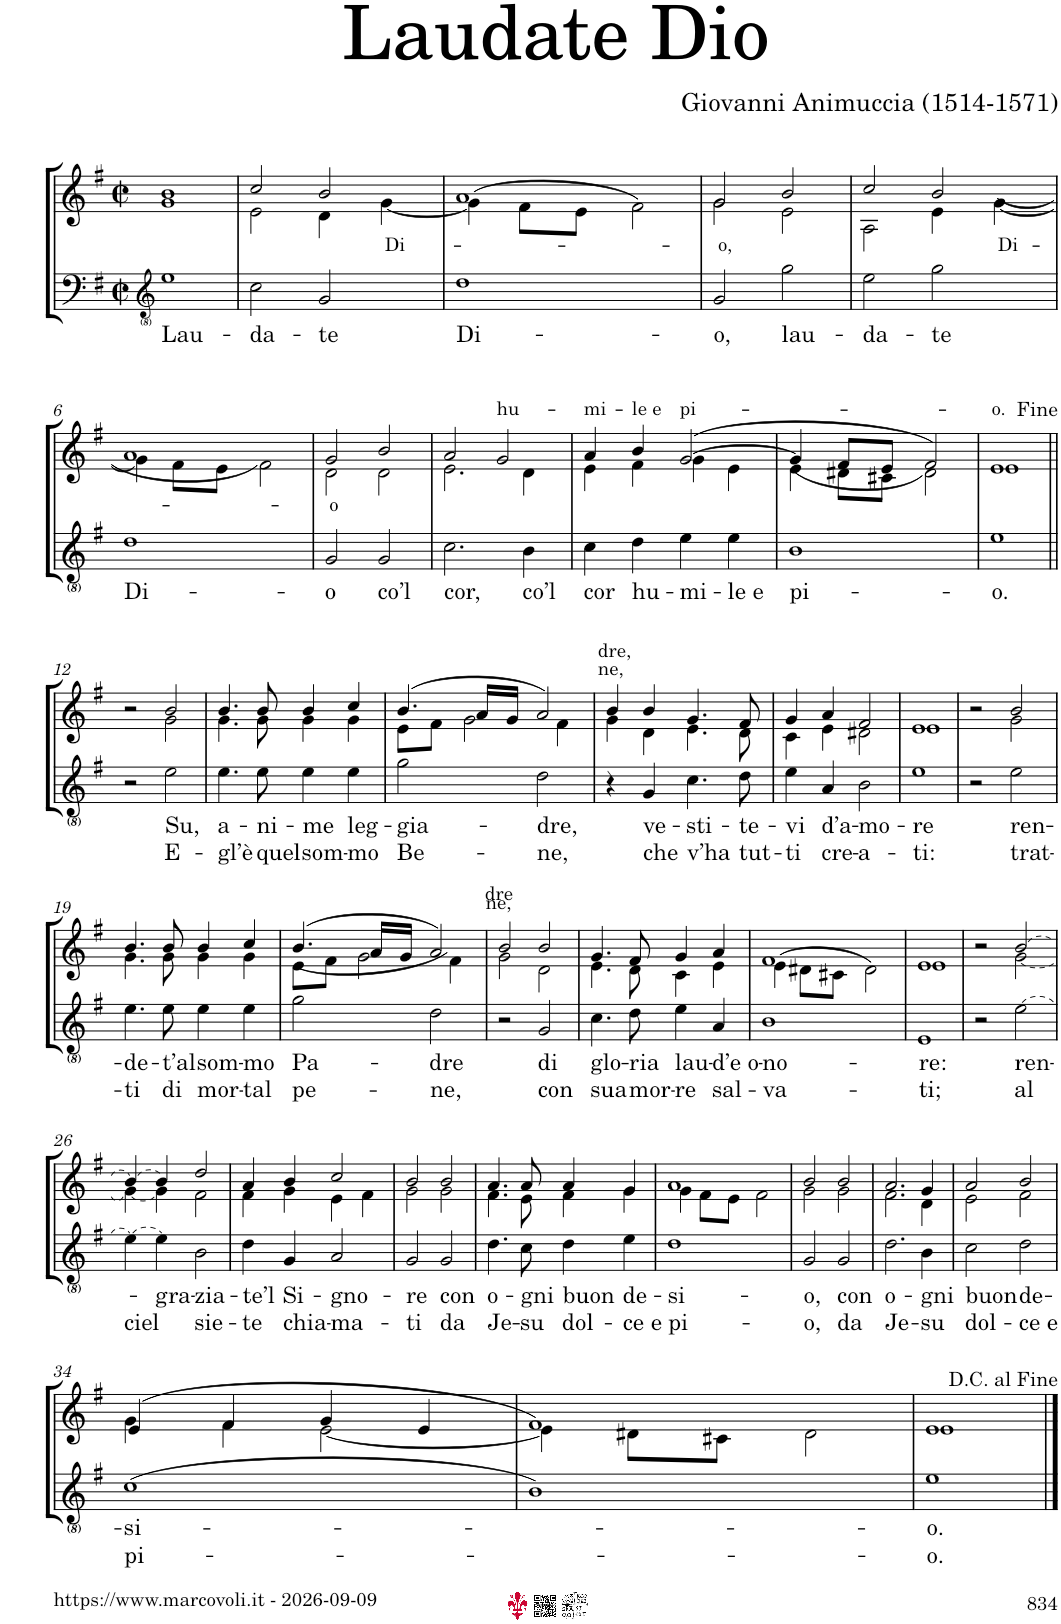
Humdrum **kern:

**kern	**text	**text	**kern	**text	**text	**kern
*part3	*part3	*part3	*part2	*part2	*part2	*part1
*staff3	*staff3	*staff3	*staff2	*staff2	*staff2	*staff1
*I"Baritono, B.	*	*	*I"Contralto	*	*	*I"Soprano, S.
*clefG2	*	*	*clefG2	*	*	*clefG2
*k[f#]	*	*	*k[f#]	*	*	*k[f#]
*M2/2	*	*	*M2/2	*	*	*M2/2
*met(c|)	*	*	*met(c|)	*	*	*met(c|)
=1	=1	=1	=1	=1	=1	=1
!	!LO:LY:b	!	!	!	!	!
*	*	*	*^	*	*	*
1ee	Lau-	.	1b	1g	.	.	1r
=2	=2	=2	=2	=2	=2	=2	=2
!	!LO:LY:b	!	!	!	!	!	!
2cc\	-da-	.	2cc/	2e\	.	.	1r
!	!LO:LY:b	!	!	!	!	!	!
2g/	-te	.	2b/	4d\	.	.	.
!	!	!	!	!	!LO:LY:b	!	!
.	.	.	.	[4g\	Di-	.	.
=3	=3	=3	=3	=3	=3	=3	=3
!	!LO:LY:b	!	!	!	!	!	!
1dd	Di-	.	1a	(>4g\]	.	.	1r
.	.	.	.	8f#\L	.	.	.
.	.	.	.	8e\J	.	.	.
.	.	.	.	2f#\)	.	.	.
=4	=4	=4	=4	=4	=4	=4	=4
!	!LO:LY:b	!	!	!	!LO:LY:b	!	!
2g/	-o,	.	2g/	2g\	-o,	.	1r
!	!LO:LY:b	!	!	!	!	!	!
2gg\	lau-	.	2b/	2e\	.	.	.
=5	=5	=5	=5	=5	=5	=5	=5
!	!LO:LY:b	!	!	!	!	!	!
2ee\	-da-	.	2cc/	2A\	.	.	1r
!	!LO:LY:b	!	!	!	!	!	!
2gg\	-te	.	2b/	4e\	.	.	.
!	!	!	!	!	!LO:LY:b	!	!
.	.	.	.	([4g\	Di-	.	.
!!LO:LB:g=z
=6	=6	=6	=6	=6	=6	=6	=6
!	!LO:LY:b	!	!	!	!	!	!
1dd	Di-	.	1a	4g\]	.	.	1r
.	.	.	.	8f#\L	.	.	.
.	.	.	.	8e\J	.	.	.
.	.	.	.	2f#\)	.	.	.
=7	=7	=7	=7	=7	=7	=7	=7
!	!LO:LY:b	!	!	!	!LO:LY:b	!	!
2g/	-o	.	2g/	2d\	o	.	1r
!	!LO:LY:b	!	!	!	!	!	!
2g/	co’l	.	2b/	2d\	.	.	.
=8	=8	=8	=8	=8	=8	=8	=8
!	!LO:LY:b	!	!	!	!	!	!
2.cc\	cor,	.	2a/	2.e\	.	.	1r
!	!	!	!	!	!LO:LY:a	!	!
.	.	.	2g/	.	hu-	.	.
!	!LO:LY:b	!	!	!	!	!	!
4b\	co’l	.	.	4d\	.	.	.
=9	=9	=9	=9	=9	=9	=9	=9
!	!LO:LY:b	!	!	!	!LO:LY:a	!	!
4cc\	cor	.	4a/	4e\	-mi-	.	1r
!	!LO:LY:b	!	!	!	!LO:LY:a	!	!
4dd\	hu-	.	4b/	4f#\	-le e	.	.
!	!LO:LY:b	!	!	!	!LO:LY:a	!	!
4ee\	-mi-	.	([2g/	4g\	pi-	.	.
!	!LO:LY:b	!	!	!	!	!	!
4ee\	-le e	.	.	4e\	.	.	.
=10	=10	=10	=10	=10	=10	=10	=10
!	!LO:LY:b	!	!	!	!	!	!
1b	pi-	.	4g/]	(4e\	.	.	1r
.	.	.	8f#/L	8d#X\L	.	.	.
.	.	.	8e/J	8c#X\J	.	.	.
.	.	.	2f#/)	2d#\)	.	.	.
=11	=11	=11	=11	=11	=11	=11	=11
!	!LO:LY:b	!	!	!	!LO:LY:a	!	!
1ee	-o.	.	1e	1e	-o.	.	1r
!!LO:LB:g=z
=12||	=12||	=12||	=12||	=12||	=12||	=12||	=12||
2r	.	.	2r	2ryy	.	.	2r
!	!LO:LY:b	!LO:LY:b	!	!	!	!	!
2ee\	Su,	E-	2b/	2g\	.	.	2r
=13	=13	=13	=13	=13	=13	=13	=13
!	!LO:LY:b	!LO:LY:b	!	!	!	!	!
4.ee\	a-	-gl’è	4.b/	4.g\	.	.	1r
!	!LO:LY:b	!LO:LY:b	!	!	!	!	!
8ee\	-ni-	quel	8b/	8g\	.	.	.
!	!LO:LY:b	!LO:LY:b	!	!	!	!	!
4ee\	-me	som-	4b/	4g\	.	.	.
!	!LO:LY:b	!LO:LY:b	!	!	!	!	!
4ee\	leg-	-mo	4cc/	4g\	.	.	.
=14	=14	=14	=14	=14	=14	=14	=14
!	!LO:LY:b	!LO:LY:b	!	!	!	!	!
2gg\	-gia-	Be-	(4.b/	8e\L	.	.	1r
.	.	.	.	8f#\J	.	.	.
.	.	.	.	2g\	.	.	.
.	.	.	16a/LL	.	.	.	.
.	.	.	16g/JJ	.	.	.	.
!	!LO:LY:b	!LO:LY:b	!	!	!	!	!
2dd\	-dre,	-ne,	2a/)	.	.	.	.
.	.	.	.	4f#\	.	.	.
=15	=15	=15	=15	=15	=15	=15	=15
!	!	!	!	!	!LO:LY:a	!LO:LY:a	!
4r	.	.	4b/	4g\	-dre,	-ne,	1r
!	!LO:LY:b	!LO:LY:b	!	!	!	!	!
4g/	ve-	che	4b/	4d\	.	.	.
!	!LO:LY:b	!LO:LY:b	!	!	!	!	!
4.cc\	-sti-	v’ha	4.g/	4.e\	.	.	.
!	!LO:LY:b	!LO:LY:b	!	!	!	!	!
8dd\	-te-	tut-	8f#/	8d\	.	.	.
=16	=16	=16	=16	=16	=16	=16	=16
!	!LO:LY:b	!LO:LY:b	!	!	!	!	!
4ee\	-vi	-ti	4g/	4c\	.	.	1r
!	!LO:LY:b	!LO:LY:b	!	!	!	!	!
4a/	d’a-	cre-	4a/	4e\	.	.	.
!	!LO:LY:b	!LO:LY:b	!	!	!	!	!
2b\	-mo-	-a-	2f#/	2d#X\	.	.	.
=17	=17	=17	=17	=17	=17	=17	=17
!	!LO:LY:b	!LO:LY:b	!	!	!	!	!
1ee	-re	-ti:	1e	1e	.	.	1r
=18	=18	=18	=18	=18	=18	=18	=18
2r	.	.	2r	2ryy	.	.	1r
!	!LO:LY:b	!LO:LY:b	!	!	!	!	!
2ee\	ren-	trat-	2b/	2g\	.	.	.
!!LO:LB:g=z
=19	=19	=19	=19	=19	=19	=19	=19
!	!LO:LY:b	!LO:LY:b	!	!	!	!	!
4.ee\	-de-	-ti	4.b/	4.g\	.	.	1r
!	!LO:LY:b	!LO:LY:b	!	!	!	!	!
8ee\	-t’al	di	8b/	8g\	.	.	.
!	!LO:LY:b	!LO:LY:b	!	!	!	!	!
4ee\	som-	mor-	4b/	4g\	.	.	.
!	!LO:LY:b	!LO:LY:b	!	!	!	!	!
4ee\	-mo	-tal	4cc/	4g\	.	.	.
=20	=20	=20	=20	=20	=20	=20	=20
!	!LO:LY:b	!LO:LY:b	!	!	!	!	!
2gg\	Pa-	pe-	(4.b/	(8e\L	.	.	1r
.	.	.	.	8f#\J	.	.	.
.	.	.	.	2g\	.	.	.
.	.	.	16a/LL	.	.	.	.
.	.	.	16g/JJ	.	.	.	.
!	!LO:LY:b	!LO:LY:b	!	!	!	!	!
2dd\	-dre	-ne,	2a/)	.	.	.	.
.	.	.	.	4f#\)	.	.	.
=21	=21	=21	=21	=21	=21	=21	=21
!	!	!	!	!	!LO:LY:a	!LO:LY:a	!
2r	.	.	2b/	2g\	-dre	-ne,	1r
!	!LO:LY:b	!LO:LY:b	!	!	!	!	!
2g/	di	con	2b/	2d\	.	.	.
=22	=22	=22	=22	=22	=22	=22	=22
!	!LO:LY:b	!LO:LY:b	!	!	!	!	!
4.cc\	glo-	sua	4.g/	4.e\	.	.	1r
!	!LO:LY:b	!LO:LY:b	!	!	!	!	!
8dd\	-ria	mor-	8f#/	8d\	.	.	.
!	!LO:LY:b	!LO:LY:b	!	!	!	!	!
4ee\	lau-	-re	4g/	4c\	.	.	.
!	!LO:LY:b	!LO:LY:b	!	!	!	!	!
4a/	-d’e o-	sal-	4a/	4e\	.	.	.
=23	=23	=23	=23	=23	=23	=23	=23
!	!LO:LY:b	!LO:LY:b	!	!	!	!	!
1b	-no-	-va-	1f#	(>4e\	.	.	1r
.	.	.	.	8d#X\L	.	.	.
.	.	.	.	8c#X\J	.	.	.
.	.	.	.	2d#\)	.	.	.
=24	=24	=24	=24	=24	=24	=24	=24
!	!LO:LY:b	!LO:LY:b	!	!	!	!	!
1e	-re:	-ti;	1e	1e	.	.	1r
=25	=25	=25	=25	=25	=25	=25	=25
2r	.	.	2r	2ryy	.	.	1r
!LO:T:dash	!LO:LY:b	!LO:LY:b	!LO:T:dash	!LO:T:dash	!	!	!
[2ee\	ren-	al	[2b/	[2g\	.	.	.
!!LO:LB:g=z
=26	=26	=26	=26	=26	=26	=26	=26
!	!	!LO:LY:b	!	!	!	!	!
4ee\_	.	ciel	4b/_	4g\_	.	.	1r
!	!LO:LY:b	!	!	!	!	!	!
4ee\]	-gra-	.	4b/]	4g\]	.	.	.
!	!LO:LY:b	!LO:LY:b	!	!	!	!	!
2b\	-zia-	sie-	2dd/	2f#\	.	.	.
=27	=27	=27	=27	=27	=27	=27	=27
!	!LO:LY:b	!LO:LY:b	!	!	!	!	!
4dd\	-te’l	-te	4a/	4f#\	.	.	1r
!	!LO:LY:b	!LO:LY:b	!	!	!	!	!
4g/	Si-	chia-	4b/	4g\	.	.	.
!	!LO:LY:b	!LO:LY:b	!	!	!	!	!
2a/	-gno-	-ma-	2cc/	4e\	.	.	.
.	.	.	.	4f#\	.	.	.
=28	=28	=28	=28	=28	=28	=28	=28
!	!LO:LY:b	!LO:LY:b	!	!	!	!	!
2g/	-re	-ti	2b/	2g\	.	.	1r
!	!LO:LY:b	!LO:LY:b	!	!	!	!	!
2g/	con	da	2b/	2g\	.	.	.
=29	=29	=29	=29	=29	=29	=29	=29
!	!LO:LY:b	!LO:LY:b	!	!	!	!	!
4.dd\	o-	Je-	4.a/	4.f#\	.	.	1r
!	!LO:LY:b	!LO:LY:b	!	!	!	!	!
8cc\	-gni	-su	8a/	8e\	.	.	.
!	!LO:LY:b	!LO:LY:b	!	!	!	!	!
4dd\	buon	dol-	4a/	4f#\	.	.	.
!	!LO:LY:b	!LO:LY:b	!	!	!	!	!
4ee\	de-	-ce e	4g/	4g\	.	.	.
=30	=30	=30	=30	=30	=30	=30	=30
!	!LO:LY:b	!LO:LY:b	!	!	!	!	!
1dd	-si-	pi-	1a	4g\	.	.	1r
.	.	.	.	8f#\L	.	.	.
.	.	.	.	8e\J	.	.	.
.	.	.	.	2f#\	.	.	.
=31	=31	=31	=31	=31	=31	=31	=31
!	!LO:LY:b	!LO:LY:b	!	!	!	!	!
2g/	-o,	-o,	2b/	2g\	.	.	1r
!	!LO:LY:b	!LO:LY:b	!	!	!	!	!
2g/	con	da	2b/	2g\	.	.	.
=32	=32	=32	=32	=32	=32	=32	=32
!	!LO:LY:b	!LO:LY:b	!	!	!	!	!
2.dd\	o-	Je-	2.a/	2.f#\	.	.	1r
!	!LO:LY:b	!LO:LY:b	!	!	!	!	!
4b\	-gni	-su	4g/	4d\	.	.	.
=33	=33	=33	=33	=33	=33	=33	=33
!	!LO:LY:b	!LO:LY:b	!	!	!	!	!
2cc\	buon	dol-	2a/	2e\	.	.	1r
!	!LO:LY:b	!LO:LY:b	!	!	!	!	!
2dd\	de-	-ce e	2b/	2f#\	.	.	.
!!LO:LB:g=z
=34	=34	=34	=34	=34	=34	=34	=34
!	!LO:LY:b	!LO:LY:b	!	!	!	!	!
(1cc	-si-	pi-	(4e/	4g\	.	.	1r
.	.	.	4f#/	4f#\	.	.	.
.	.	.	4g/	[2e\	.	.	.
.	.	.	4e/	.	.	.	.
=35	=35	=35	=35	=35	=35	=35	=35
1b)	.	.	1f#)	4e\]	.	.	1r
.	.	.	.	8d#X\L	.	.	.
.	.	.	.	8c#X\J	.	.	.
.	.	.	.	2d#\	.	.	.
=36	=36	=36	=36	=36	=36	=36	=36
!	!LO:LY:b	!LO:LY:b	!	!	!	!	!
1ee	-o.	-o.	1e	1e	.	.	1r
*	*	*	*v	*v	*	*	*
==	==	==	==	==	==	==
*-	*-	*-	*-	*-	*-	*-
